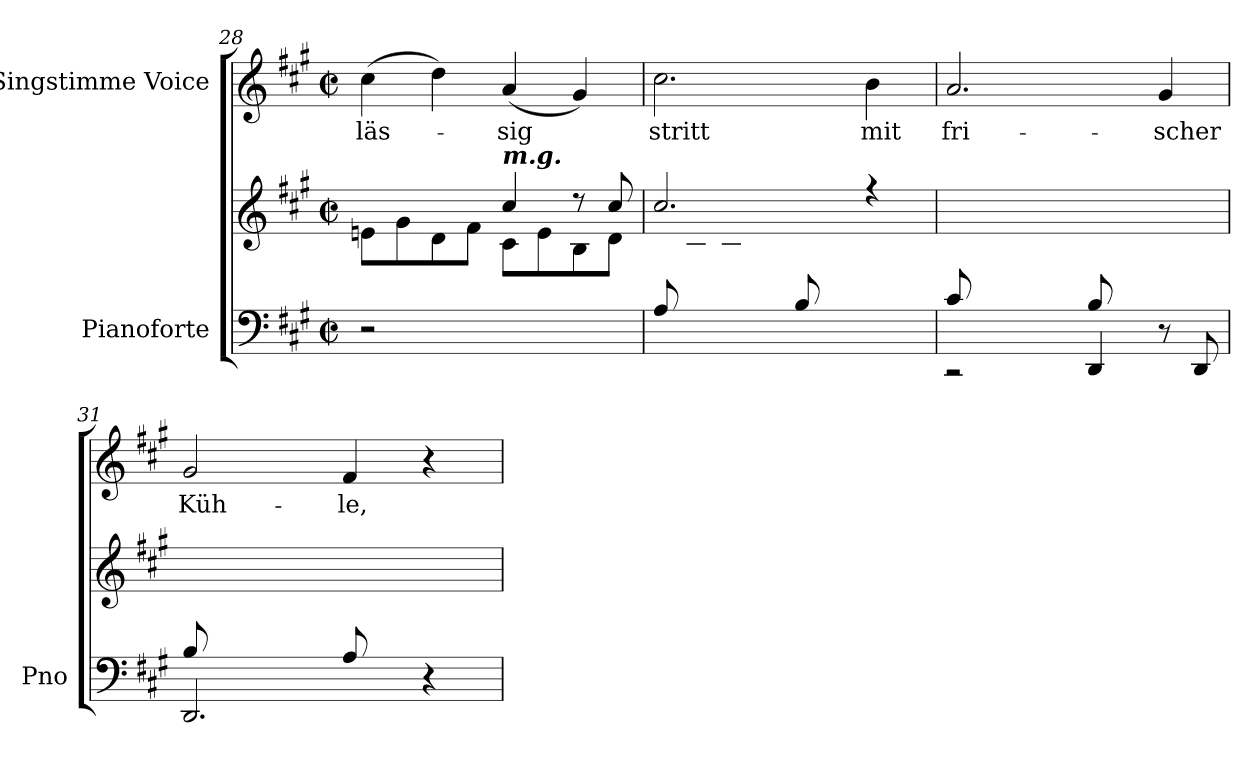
**kern	**kern	**kern	**text
*part2	*part2	*part1	*part1
*staff3	*staff2	*staff1	*staff1
*I"Pianoforte	*	*I"Singstimme Voice	*
*I'Pno	*	*	*
*clefF4	*clefG2	*clefG2	*
*k[f#c#g#]	*k[f#c#g#]	*k[f#c#g#]	*
*M2/2	*M2/2	*M2/2	*
*met(c|)	*met(c|)	*met(c|)	*
=28	=28	=28	=28
*	*^	*	*
2r	8en\L	2ryy	(4cc#\	läs-
.	8g#\	.	.	.
.	8d\	.	4dd\)	.
.	8f#\J	.	.	.
!	!LO:TX:Bi:t=m.g.	!	!	!
2ryy	4cc#/	8c#\L	(4a/	-sig
.	.	8e\	.	.
.	8r	8B\	4g#/)	.
.	8cc#/	8d\J	.	.
=29	=29	=29	=29	=29
8A/L	2.cc#/	8ryy	2.cc#\	stritt
4.ryy	.	8c#\	.	.
.	.	8c#\	.	.
.	.	8f#\J	.	.
8B/L	.	8ryy	.	.
4.ryy	.	8d\	.	.
.	4r	8d\	4b\	mit
.	.	8g#\J	.	.
*	*v	*v	*	*
=30	=30	=30	=30
*^	*	*	*
8c#/L	2r	8ryy	2.a/	fri-
4.ryy	.	8f#\	.	.
.	.	8f#\	.	.
.	.	8a\J	.	.
8B/L	4DD/	8ryy	.	.
4.ryy	.	8e#X\	.	.
.	8r	8e#\	4g#/	-scher
.	8DD/	8g#\J	.	.
=31	=31	=31	=31	=31
8B/L	2.DD/	8ryy	2g#/	Küh-
4.ryy	.	8e#X\	.	.
.	.	8e#\	.	.
.	.	8g#\J	.	.
8A/L	.	8ryy	4f#/	-le,
4.ryy	.	8d\	.	.
.	4r	8d\	4r	.
.	.	8f#\J	.	.
*v	*v	*	*	*
=	=	=	=
*-	*-	*-	*-
